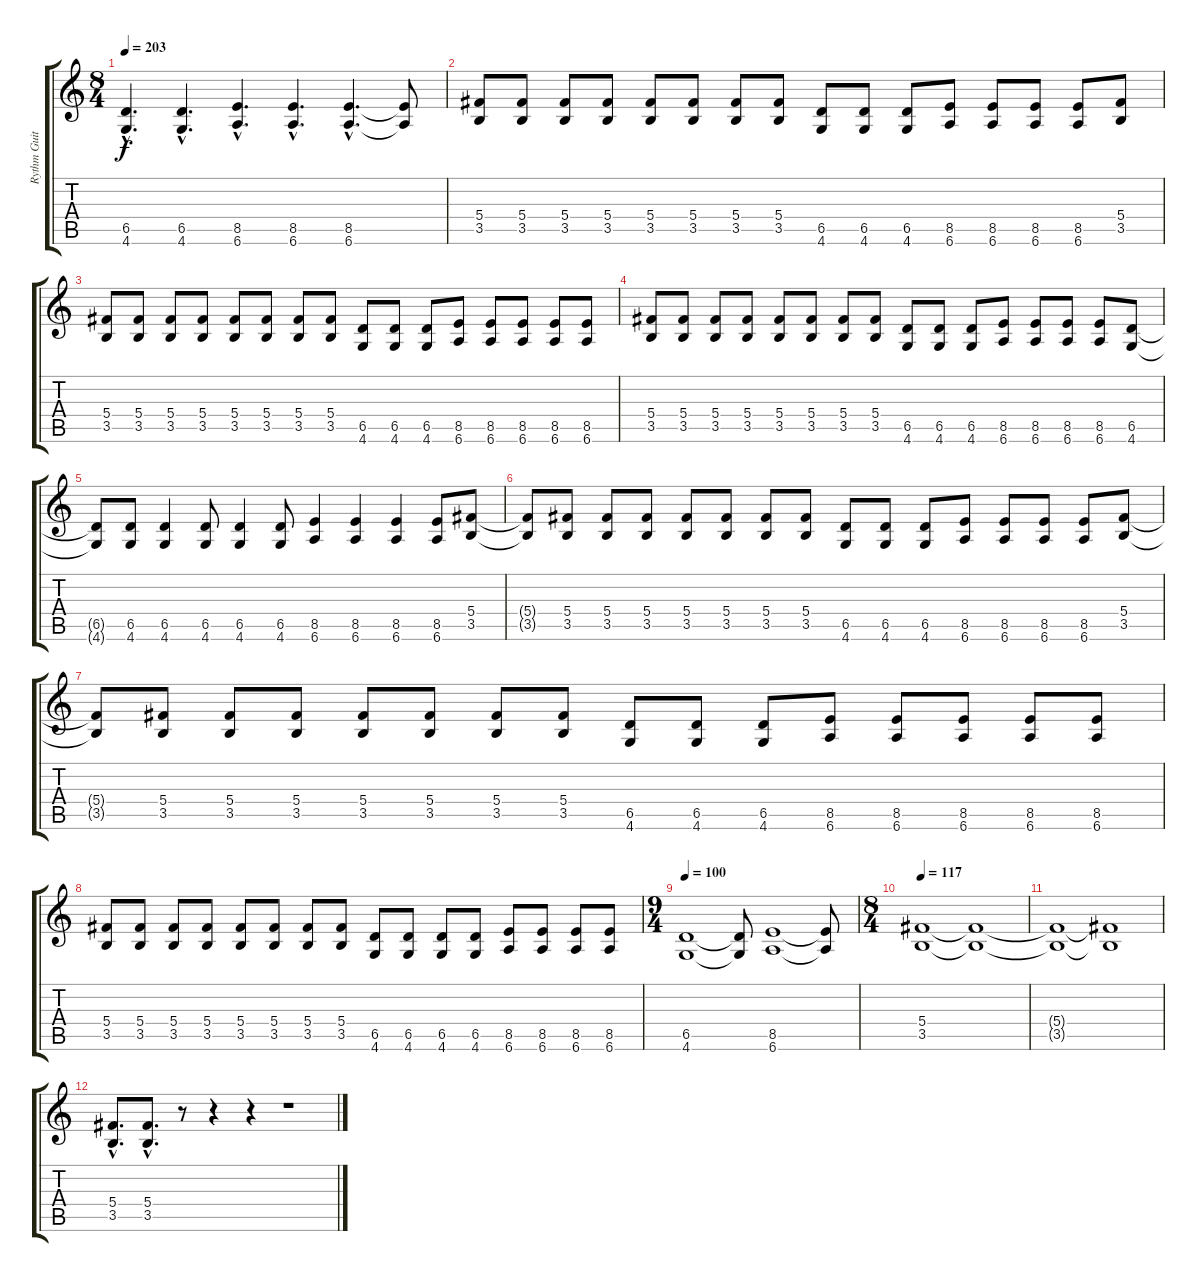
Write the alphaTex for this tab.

\track ("Rythm Guitar" "Rythm Guit") {instrument distortionguitar}
\staff {score tabs}
\tuning (Eb4 Bb3 Gb3 Db3 Ab2 Eb2) {hide}
\ts (8 4)
\tempo 203
\clef g2
\ks c
(6.5{hac} 4.6{hac}).4{d dy f} (6.5{hac} 4.6{hac}).4{d} (8.5{hac} 6.6{hac}).4{d} (8.5{hac} 6.6{hac}).4{d} (8.5{hac} 6.6{hac}).4{d} (8.5{t} 6.6{t}).8 |
(5.4 3.5).8 (5.4 3.5).8 (5.4 3.5).8 (5.4 3.5).8 (5.4 3.5).8 (5.4 3.5).8 (5.4 3.5).8 (5.4 3.5).8 (6.5 4.6).8 (6.5 4.6).8 (6.5 4.6).8 (8.5 6.6).8 (8.5 6.6).8 (8.5 6.6).8 (8.5 6.6).8 (5.4 3.5).8 |
(5.4 3.5).8 (5.4 3.5).8 (5.4 3.5).8 (5.4 3.5).8 (5.4 3.5).8 (5.4 3.5).8 (5.4 3.5).8 (5.4 3.5).8 (6.5 4.6).8 (6.5 4.6).8 (6.5 4.6).8 (8.5 6.6).8 (8.5 6.6).8 (8.5 6.6).8 (8.5 6.6).8 (8.5 6.6).8 |
(5.4 3.5).8 (5.4 3.5).8 (5.4 3.5).8 (5.4 3.5).8 (5.4 3.5).8 (5.4 3.5).8 (5.4 3.5).8 (5.4 3.5).8 (6.5 4.6).8 (6.5 4.6).8 (6.5 4.6).8 (8.5 6.6).8 (8.5 6.6).8 (8.5 6.6).8 (8.5 6.6).8 (6.5 4.6).8 |
(6.5{t} 4.6{t}).8 (6.5 4.6).8 (6.5 4.6).4 (6.5 4.6).8 (6.5 4.6).4 (6.5 4.6).8 (8.5 6.6).4 (8.5 6.6).4 (8.5 6.6).4 (8.5 6.6).8 (5.4 3.5).8 |
(5.4{t} 3.5{t}).8 (5.4 3.5).8 (5.4 3.5).8 (5.4 3.5).8 (5.4 3.5).8 (5.4 3.5).8 (5.4 3.5).8 (5.4 3.5).8 (6.5 4.6).8 (6.5 4.6).8 (6.5 4.6).8 (8.5 6.6).8 (8.5 6.6).8 (8.5 6.6).8 (8.5 6.6).8 (5.4 3.5).8 |
(5.4{t} 3.5{t}).8 (5.4 3.5).8 (5.4 3.5).8 (5.4 3.5).8 (5.4 3.5).8 (5.4 3.5).8 (5.4 3.5).8 (5.4 3.5).8 (6.5 4.6).8 (6.5 4.6).8 (6.5 4.6).8 (8.5 6.6).8 (8.5 6.6).8 (8.5 6.6).8 (8.5 6.6).8 (8.5 6.6).8 |
(5.4 3.5).8 (5.4 3.5).8 (5.4 3.5).8 (5.4 3.5).8 (5.4 3.5).8 (5.4 3.5).8 (5.4 3.5).8 (5.4 3.5).8 (6.5 4.6).8 (6.5 4.6).8 (6.5 4.6).8 (6.5 4.6).8 (8.5 6.6).8 (8.5 6.6).8 (8.5 6.6).8 (8.5 6.6).8 |
\ts (9 4)
\tempo 100
(6.5 4.6).1 (6.5{t} 4.6{t}).8 (8.5 6.6).1 (8.5{t} 6.6{t}).8 |
\ts (8 4)
\tempo 117
(5.4 3.5).1 (5.4{t} 3.5{t}).1 |
(5.4{t} 3.5{t}).1 (5.4{t} 3.5{t}).1 |
(5.4{hac} 3.5{hac}).8{d} (5.4{hac} 3.5{hac}).8{d} r.8 r.4 r.4 r.1
